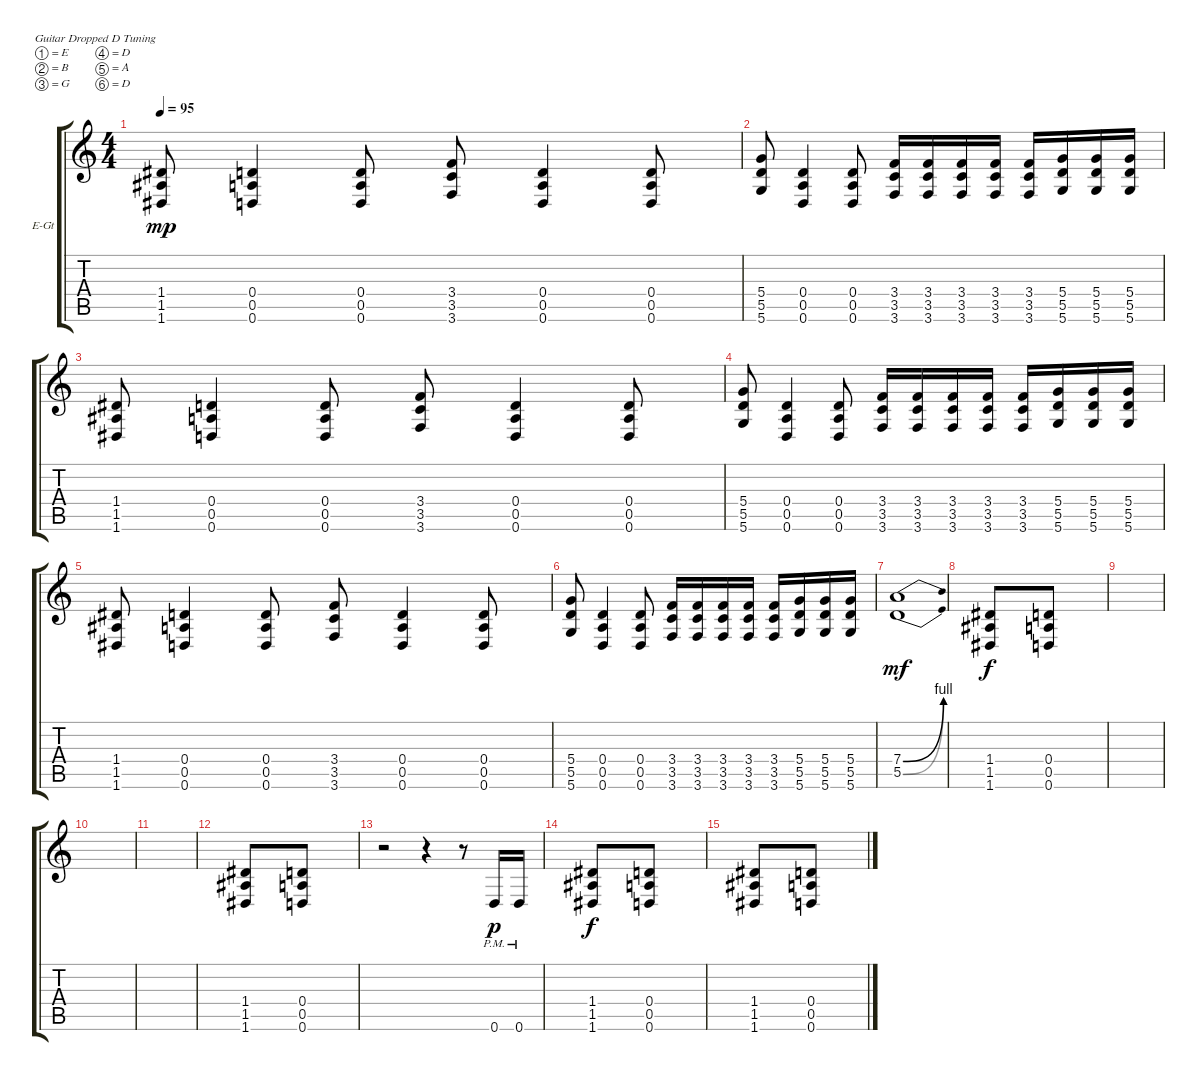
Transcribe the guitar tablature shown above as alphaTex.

\defaultSystemsLayout 4
\bracketExtendMode groupsimilarinstruments
\firstSystemTrackNameOrientation horizontal
\otherSystemsTrackNameOrientation horizontal
\track ("Electric Guitar" "E-Gt") {instrument distortionguitar}
\staff {score tabs}
\tuning (E4 B3 G3 D3 A2 D2)
\ts (4 4)
\tempo 95
\clef g2
\ks c
(1.6 1.5 1.4).8{dy mp} (0.4 0.5 0.6).4 (0.6 0.5 0.4).8 (3.4 3.5 3.6).8 (0.4 0.5 0.6).4 (0.4 0.5 0.6).8 |
(5.6 5.5 5.4).8 (0.4 0.5 0.6).4 (0.6 0.5 0.4).8 (3.6 3.5 3.4).16 (3.6 3.4 3.5).16 (3.6 3.5 3.4).16 (3.6 3.5 3.4).16 (3.4 3.5 3.6).16 (5.6 5.4 5.5).16 (5.6 5.4 5.5).16 (5.6 5.5 5.4).16 |
(1.6 1.5 1.4).8 (0.4 0.5 0.6).4 (0.6 0.5 0.4).8 (3.4 3.5 3.6).8 (0.4 0.5 0.6).4 (0.4 0.5 0.6).8 |
(5.6 5.5 5.4).8 (0.4 0.5 0.6).4 (0.6 0.5 0.4).8 (3.6 3.5 3.4).16 (3.6 3.4 3.5).16 (3.6 3.5 3.4).16 (3.6 3.5 3.4).16 (3.4 3.5 3.6).16 (5.6 5.4 5.5).16 (5.6 5.4 5.5).16 (5.6 5.5 5.4).16 |
(1.6 1.5 1.4).8 (0.4 0.5 0.6).4 (0.6 0.5 0.4).8 (3.4 3.5 3.6).8 (0.4 0.5 0.6).4 (0.4 0.5 0.6).8 |
(5.6 5.5 5.4).8 (0.4 0.5 0.6).4 (0.6 0.5 0.4).8 (3.6 3.5 3.4).16 (3.6 3.4 3.5).16 (3.6 3.5 3.4).16 (3.6 3.5 3.4).16 (3.4 3.5 3.6).16 (5.6 5.4 5.5).16 (5.6 5.4 5.5).16 (5.6 5.5 5.4).16 |
(5.5{be (bend 0 0 55.199999999999996 4)} 7.4{be (bend 0 0 54 4)}).1{dy mf} |
(1.6 1.5 1.4).8{dy f} (0.6 0.5 0.4).8 |
|
|
|
(1.6 1.5 1.4).8 (0.6 0.5 0.4).8 |
r.2 r.4 r.8 0.6{pm}.16{dy p} 0.6{pm}.16 |
(1.6 1.5 1.4).8{dy f} (0.6 0.5 0.4).8 |
(1.6 1.5 1.4).8 (0.6 0.5 0.4).8
